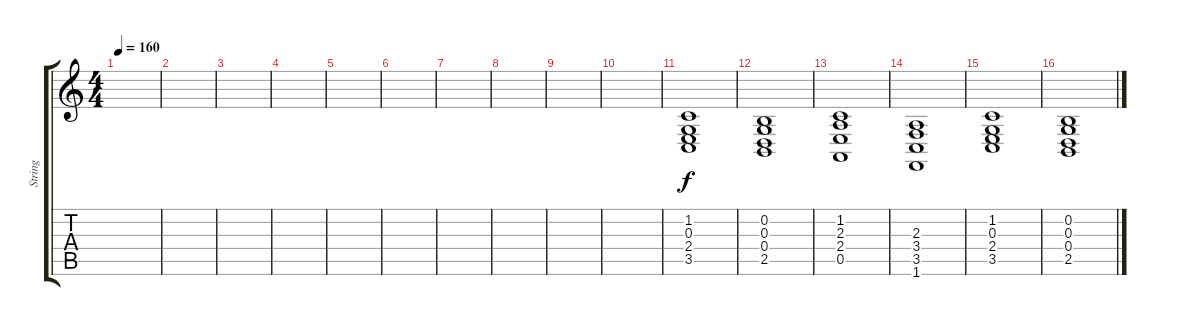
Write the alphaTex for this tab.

\track ("String" "String") {instrument stringensemble1}
\staff {score tabs}
\tuning (E4 B3 G3 D3 A2 E2) {hide}
\ts (4 4)
\tempo 160
\clef g2
\ks c
|
|
|
|
|
|
|
|
|
|
(1.2 0.3 2.4 3.5).1 |
(0.2 0.3 0.4 2.5).1 |
(1.2 2.3 2.4 0.5).1 |
(2.3 3.4 3.5 1.6).1 |
(1.2 0.3 2.4 3.5).1 |
(0.2 0.3 0.4 2.5).1
